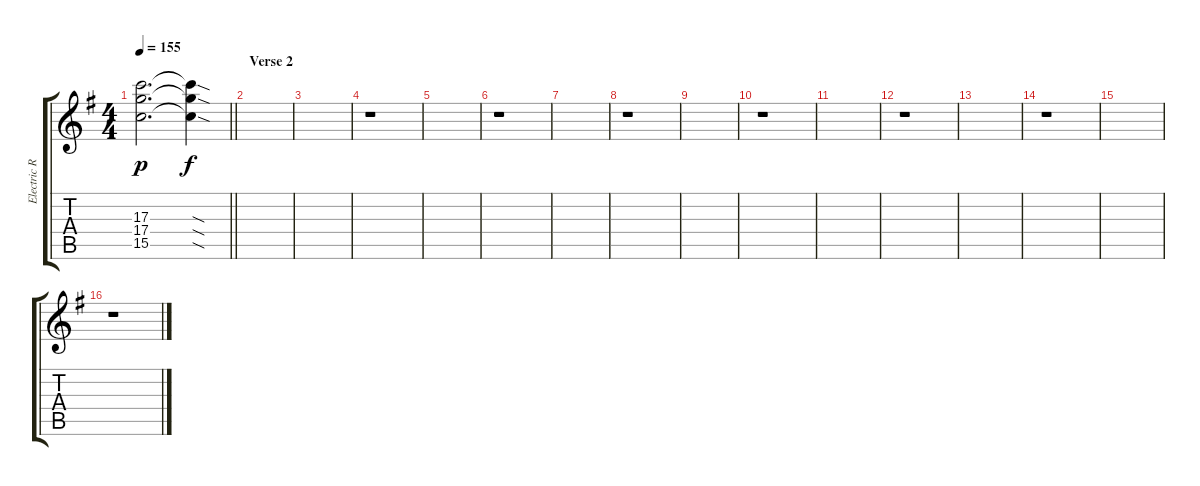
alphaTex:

\track ("Electric Rythm Guitar" "Electric R") {instrument distortionguitar}
\staff {score tabs}
\tuning (E4 B3 G3 D3 A2 E2) {hide}
\ts (4 4)
\tempo 155
\clef g2
\barLineRight lightlight
\ks g
(17.3 17.4 15.5).2{d dy p} (17.3{sod t} 17.4{sod t} 15.5{sod t}).4{dy f} |
\section ("" "Verse 2")
|
|
r.1 |
|
r.1 |
|
r.1 |
|
r.1 |
|
r.1 |
|
r.1 |
|
r.1
